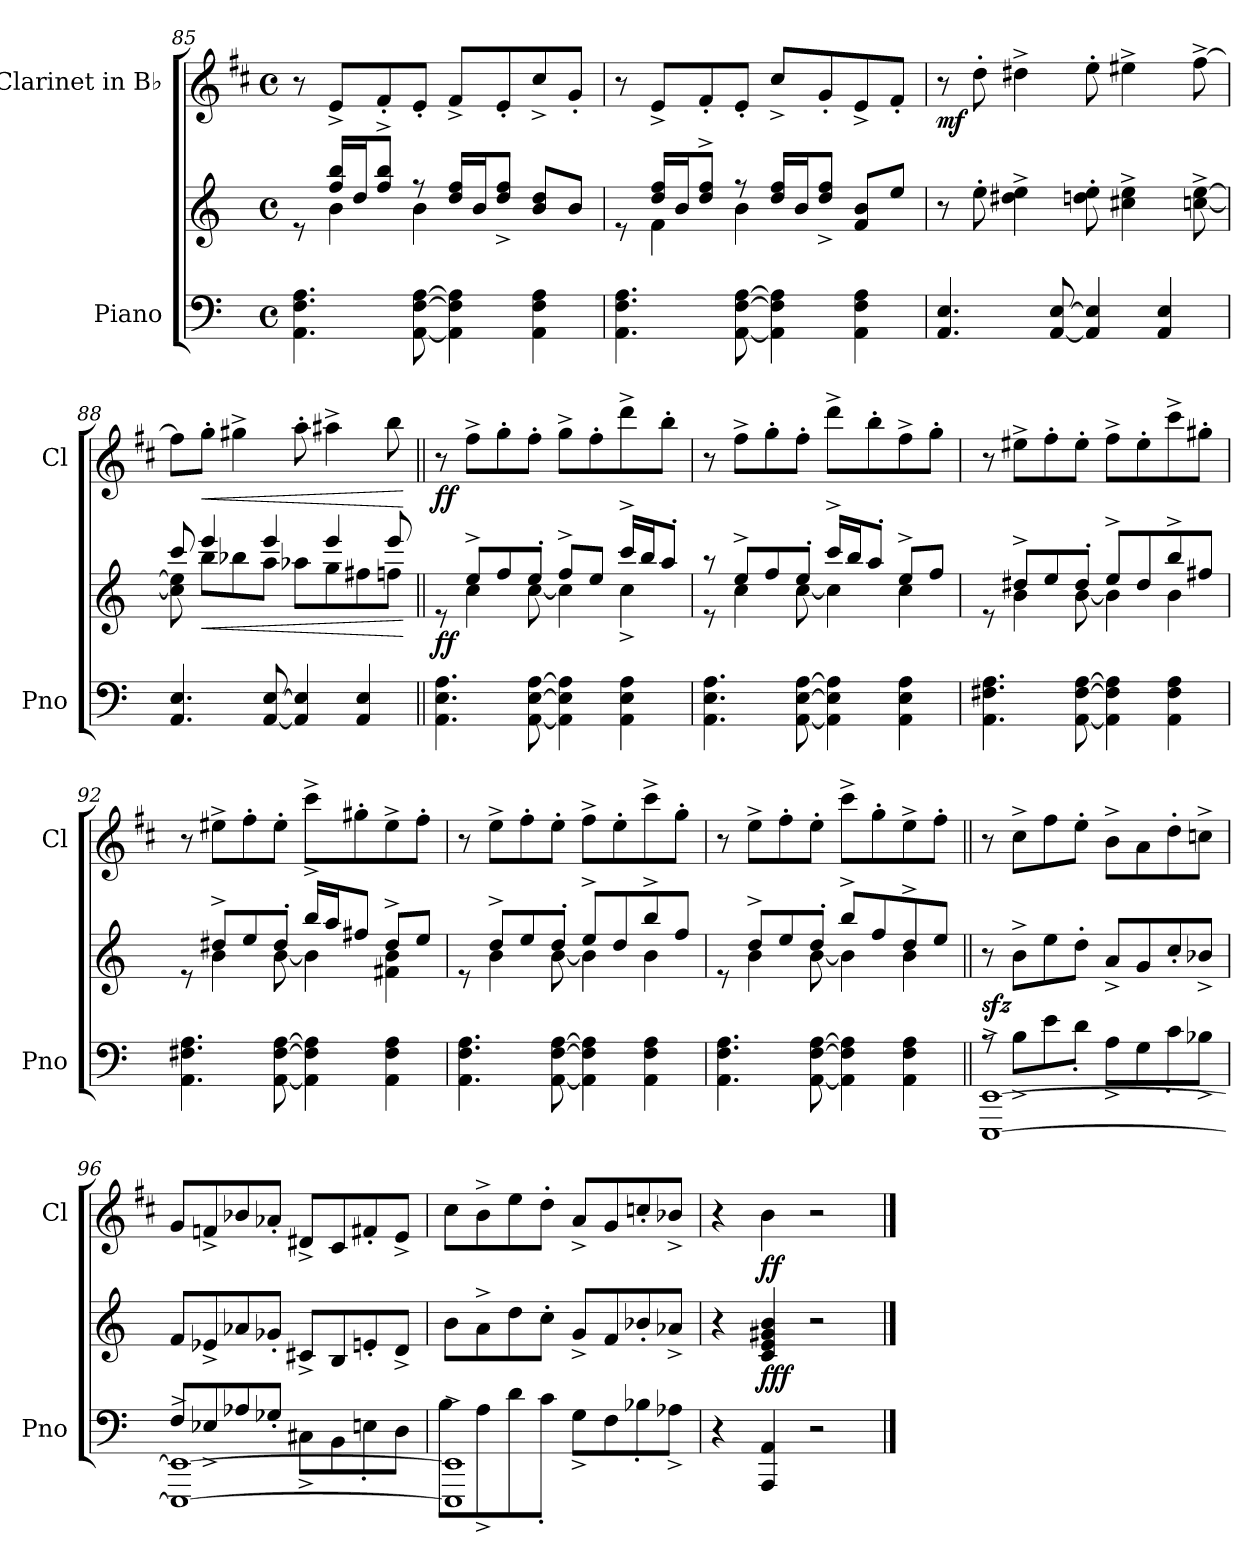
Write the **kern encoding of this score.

**kern	**kern	**dynam	**kern	**dynam
*part2	*part2	*part2	*part1	*part1
*staff3	*staff2	*staff2/3	*staff1	*staff1
*I"Piano	*	*	*I"Clarinet in B♭	*
*I'Pno	*	*	*I'Cl	*
*clefF4	*clefG2	*	*clefG2	*
*	*	*	*ITrd1c2	*
*k[]	*k[]	*	*k[]	*
*M4/4	*M4/4	*	*M4/4	*
*met(c)	*met(c)	*	*met(c)	*
=85	=85	=85	=85	=85
*	*^	*	*	*
4.AA\ 4.F\ 4.A\	8re	8ryy	.	8r	.
.	16ff/ 16bb/LL	4b\	.	8d^/L	.
.	16dd/J	.	.	.	.
.	8ff/^ 8bb/^J	.	.	8e'/	.
[8AA\ [8F\ [8A\	8r	4b\	.	8d'/J	.
4AA\] 4F\] 4A\]	16dd/ 16ff/LL	.	.	8e^/L	.
.	16b/J	.	.	.	.
.	8dd/^ 8ff/^J	4.ryy	.	8d'/	.
4AA\ 4F\ 4A\	8b/ 8dd/L	.	.	8b^/	.
.	8b/J	.	.	8f'/J	.
=86	=86	=86	=86	=86	=86
4.AA\ 4.F\ 4.A\	8re	8ryy	.	8r	.
.	16dd/ 16ff/LL	4f\	.	8d^/L	.
.	16b/J	.	.	.	.
.	8dd/^ 8ff/^J	.	.	8e'/	.
[8AA\ [8F\ [8A\	8r	4b\	.	8d'/J	.
4AA\] 4F\] 4A\]	16dd/ 16ff/LL	.	.	8b^/L	.
.	16b/J	.	.	.	.
.	8dd/^ 8ff/^J	4.ryy	.	8f'/	.
4AA\ 4F\ 4A\	8f/ 8b/L	.	.	8d^/	.
.	8ee/J	.	.	8e'/J	.
*	*v	*v	*	*	*
=87	=87	=87	=87	=87
!	!	!	!	!LO:DY:b
4.AA/ 4.E/	8r	.	8r	mf
.	8ee'\	.	8cc'\	.
.	4dd#X\^ 4ee\^	.	4cc#X^\	.
[8AA/ [8E/	.	.	.	.
4AA/] 4E/]	8ddn\' 8ee\'	.	8dd'\	.
.	4cc#X\^ 4ee\^	.	4dd#X^\	.
4AA/ 4E/	.	.	.	.
.	[8ccn\^ [8ee\^	.	[8ee^\	.
!!LO:LB:g=z
=88	=88	=88	=88	=88
*	*^	*	*	*
4.AA/ 4.E/	8cc\] 8ee\]	8ccc/	.	8ee\L]	.
!	!	!	!LO:HP:b	!	!LO:HP:b
.	4eee/	8bb\L	<	8ff'\J	<
.	.	8bb-X\	.	4ff#X^\	.
[8AA/ [8E/	4eee/	8aa\J	.	.	.
4AA/] 4E/]	.	8aa-X\L	.	8gg'\	.
.	4eee/	8gg\	.	4gg#X^\	.
4AA/ 4E/	.	8ff#X\	.	.	.
.	8eee/	8ffn\J	.	8aa\	.
*	*v	*v	*	*	*
.	.	[	.	[
=89||	=89||	=89||	=89||	=89||
*	*^	*	*	*
!	!	!	!LO:DY:b	!	!LO:DY:b
4.AA\ 4.E\ 4.A\	8re	8ryy	ff	8r	ff
.	8ee^/L	4cc\	.	8ee^\L	.
.	8ff/	.	.	8ff'\	.
[8AA\ [8E\ [8A\	8ee'/J	[8cc\	.	8ee'\J	.
4AA\] 4E\] 4A\]	8ff^/L	4cc\]	.	8ff^\L	.
.	8ee/J	.	.	8ee'\	.
4AA\ 4E\ 4A\	16ccc^/LL	4cc^\	.	8ccc^\	.
.	16bb/J	.	.	.	.
.	8aa'/J	.	.	8aa'\J	.
=90	=90	=90	=90	=90	=90
4.AA\ 4.E\ 4.A\	8r	8re	.	8r	.
.	8ee^/L	4cc\	.	8ee^\L	.
.	8ff/	.	.	8ff'\	.
[8AA\ [8E\ [8A\	8ee'/J	[8cc\	.	8ee'\J	.
4AA\] 4E\] 4A\]	16ccc^/LL	4cc\]	.	8ccc^\L	.
.	16bb/J	.	.	.	.
.	8aa'/J	.	.	8aa'\	.
4AA\ 4E\ 4A\	8ee^/L	4cc\	.	8ee^\	.
.	8ff/J	.	.	8ff'\J	.
=91	=91	=91	=91	=91	=91
4.AA\ 4.F#X\ 4.A\	8re	8ryy	.	8r	.
.	8dd#X^/L	4b\	.	8dd#X^\L	.
.	8ee/	.	.	8ee'\	.
[8AA\ [8F#\ [8A\	8dd#'/J	[8b\	.	8dd#'\J	.
4AA\] 4F#\] 4A\]	8ee^/L	4b\]	.	8ee^\L	.
.	8dd#/	.	.	8dd#'\	.
4AA\ 4F#\ 4A\	8bb^/	4b\	.	8bb^\	.
.	8ff#X/J	.	.	8ff#X'\J	.
!!LO:LB:g=z
=92	=92	=92	=92	=92	=92
4.AA\ 4.F#X\ 4.A\	8re	8ryy	.	8r	.
.	8dd#X^/L	4b\	.	8dd#X^\L	.
.	8ee/	.	.	8ee'\	.
[8AA\ [8F#\ [8A\	8dd#'/J	[8b\	.	8dd#'\J	.
4AA\] 4F#\] 4A\]	16bb^/LL	4b\]	.	8bb^\L	.
.	16aa/J	.	.	.	.
.	8ff#X/J	.	.	8ff#X'\	.
4AA\ 4F#\ 4A\	8dd#^/L	4f#X\ 4b\	.	8dd#^\	.
.	8ee/J	.	.	8ee'\J	.
=93	=93	=93	=93	=93	=93
4.AA\ 4.F\ 4.A\	8re	8ryy	.	8r	.
.	8dd^/L	4b\	.	8dd^\L	.
.	8ee/	.	.	8ee'\	.
[8AA\ [8F\ [8A\	8dd'/J	[8b\	.	8dd'\J	.
4AA\] 4F\] 4A\]	8ee^/L	4b\]	.	8ee^\L	.
.	8dd/	.	.	8dd'\	.
4AA\ 4F\ 4A\	8bb^/	4b\	.	8bb^\	.
.	8ff/J	.	.	8ff'\J	.
=94	=94	=94	=94	=94	=94
4.AA\ 4.F\ 4.A\	8re	8ryy	.	8r	.
.	8dd^/L	4b\	.	8dd^\L	.
.	8ee/	.	.	8ee'\	.
[8AA\ [8F\ [8A\	8dd'/J	[8b\	.	8dd'\J	.
4AA\] 4F\] 4A\]	8bb^/L	4b\]	.	8bb^\L	.
.	8ff/	.	.	8ff'\	.
4AA\ 4F\ 4A\	8dd^/	4b\	.	8dd^\	.
.	8ee/J	.	.	8ee'\J	.
*	*v	*v	*	*	*
=95||	=95||	=95||	=95||	=95||
*^	*	*	*	*
!	!	!	!LO:DY:b	!	!
[1EEE^ [1EE^	8rA	8r	sfz	8r	.
.	8B^\L	8b^\L	.	8b^\L	.
.	8e\	8ee\	.	8ee\	.
.	8d'\J	8dd'\J	.	8dd'\J	.
.	8A^\L	8a^/L	.	8a^\L	.
.	8G\	8g/	.	8g\	.
.	8c'\	8cc'/	.	8cc'\	.
.	8B-X^\J	8b-X^/J	.	8b-X^\J	.
!!LO:LB:g=z
=96	=96	=96	=96	=96	=96
1EEE_^ 1EE_^	8F/L	8f/L	.	8f/L	.
.	8E-X^/	8e-X^/	.	8e-X^/	.
.	8A-X/	8a-X/	.	8a-X/	.
.	8G-X'/J	8g-X'/J	.	8g-X'/J	.
.	8C#X^\L	8c#X^/L	.	8c#X^/L	.
.	8BB\	8B/	.	8B/	.
.	8En'\	8en'/	.	8en'/	.
.	8D\J	8d^/J	.	8d^/J	.
=97	=97	=97	=97	=97	=97
1EEE]^ 1EE]^	8B\L	8b\L	.	8b\L	.
.	8A^\	8a^\	.	8a^\	.
.	8d\	8dd\	.	8dd\	.
.	8c'\J	8cc'\J	.	8cc'\J	.
.	8G^\L	8g^/L	.	8g^/L	.
.	8F\	8f/	.	8f/	.
.	8B-X'\	8b-X'/	.	8b-X'/	.
.	8A-X^\J	8a-X^/J	.	8a-X^/J	.
*v	*v	*	*	*	*
=98	=98	=98	=98	=98
4r	4r	.	4r	.
!	!	!LO:DY:b	!	!LO:DY:b
4AAA/ 4AA/	4c/ 4e/ 4g#X/ 4b/	fff	4a\	ff
2r	2r	.	2r	.
==	==	==	==	==
*-	*-	*-	*-	*-
